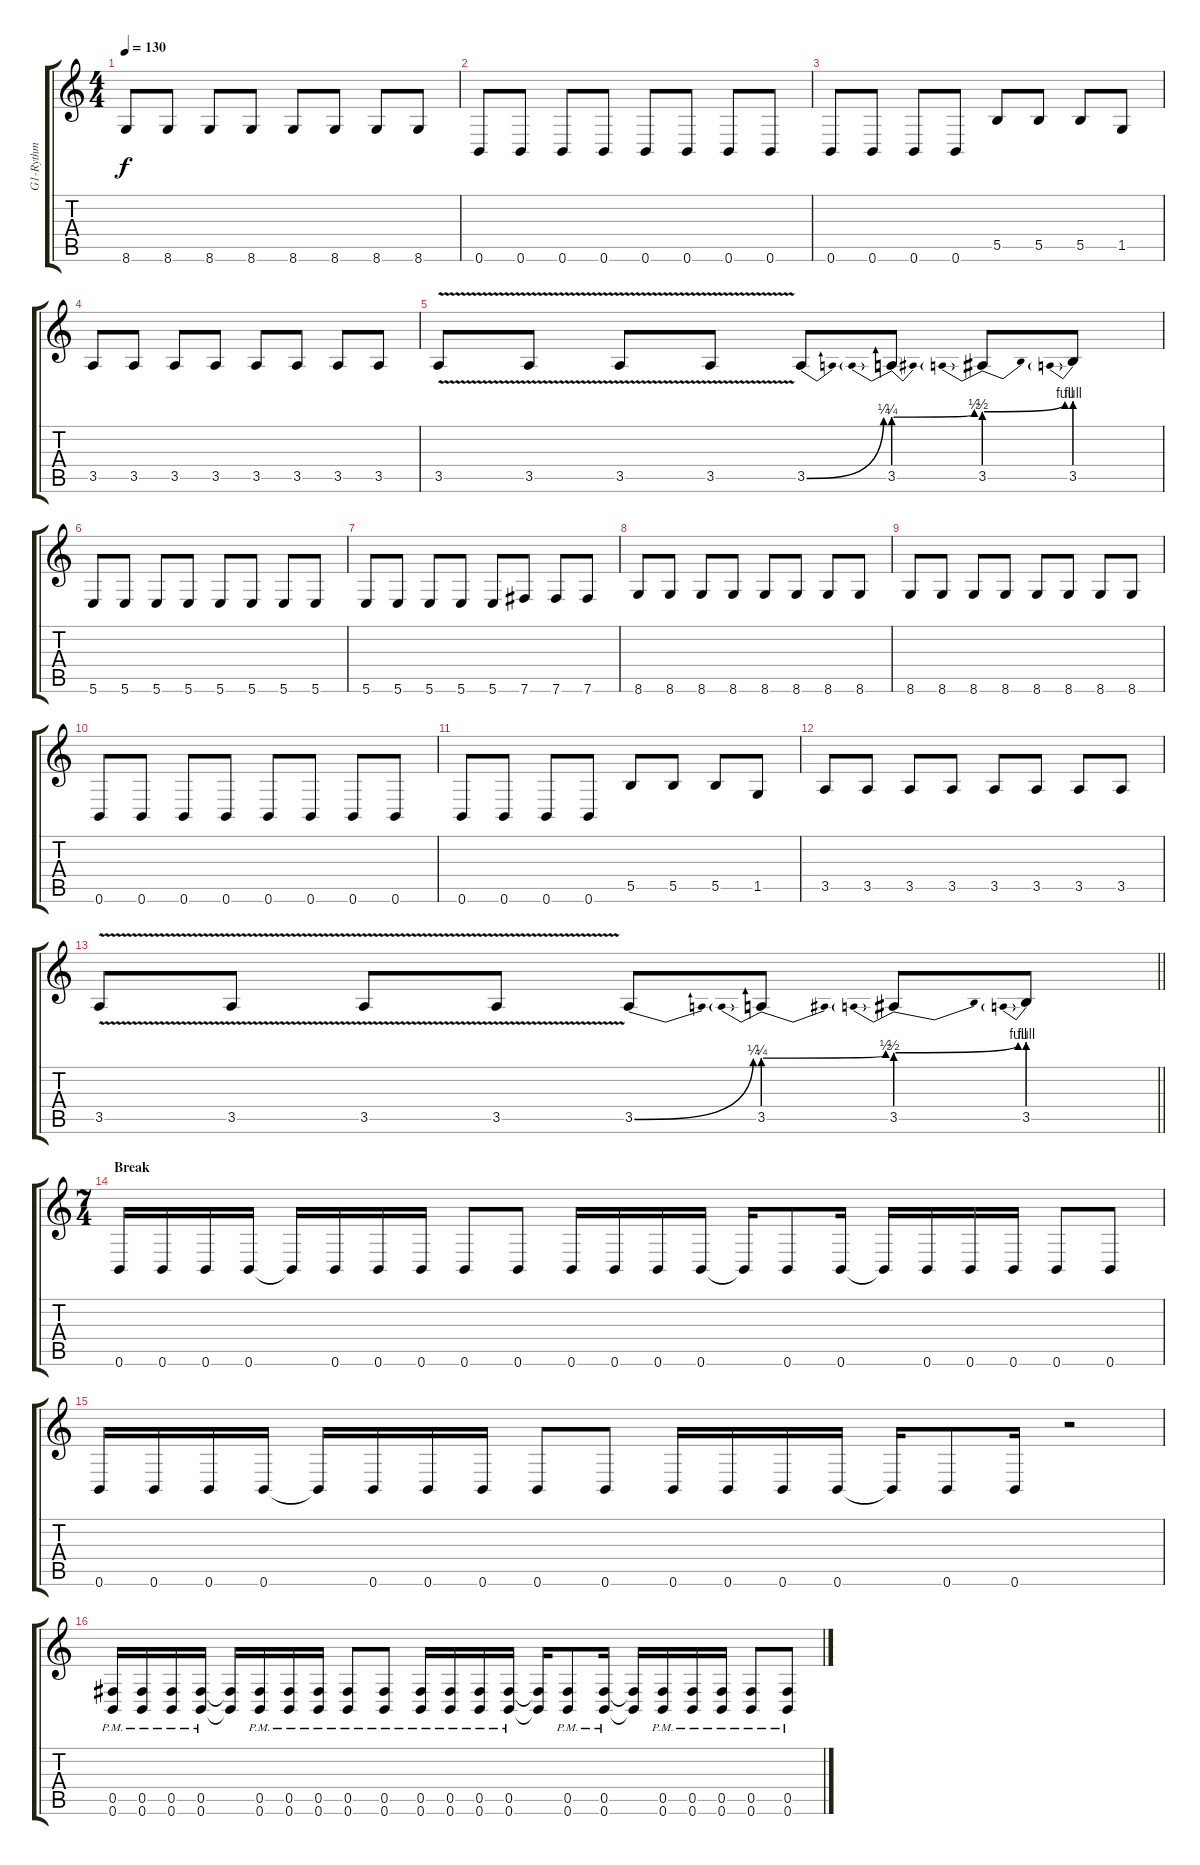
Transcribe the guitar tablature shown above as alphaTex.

\track ("G1-Rythm" "G1-Rythm") {instrument distortionguitar}
\staff {score tabs}
\tuning (Db4 Ab3 E3 B2 Gb2 B1) {hide}
\ts (4 4)
\tempo 130
\clef g2
\ks c
8.6.8{dy f} 8.6.8 8.6.8 8.6.8 8.6.8 8.6.8 8.6.8 8.6.8 |
0.6.8 0.6.8 0.6.8 0.6.8 0.6.8 0.6.8 0.6.8 0.6.8 |
0.6.8 0.6.8 0.6.8 0.6.8 5.5.8 5.5.8 5.5.8 1.5.8 |
3.5.8 3.5.8 3.5.8 3.5.8 3.5.8 3.5.8 3.5.8 3.5.8 |
3.5{v}.8 3.5{v}.8 3.5{v}.8 3.5{v}.8 3.5{be (bend 0 0 60 1)}.8 3.5{be (prebendbend 0 1 60 2)}.8 3.5{be (prebendbend 0 2 60 4)}.8 3.5{be (prebend 0 4 60 4)}.8 |
5.6.8 5.6.8 5.6.8 5.6.8 5.6.8 5.6.8 5.6.8 5.6.8 |
5.6.8 5.6.8 5.6.8 5.6.8 5.6.8 7.6.8 7.6.8 7.6.8 |
8.6.8 8.6.8 8.6.8 8.6.8 8.6.8 8.6.8 8.6.8 8.6.8 |
8.6.8 8.6.8 8.6.8 8.6.8 8.6.8 8.6.8 8.6.8 8.6.8 |
0.6.8 0.6.8 0.6.8 0.6.8 0.6.8 0.6.8 0.6.8 0.6.8 |
0.6.8 0.6.8 0.6.8 0.6.8 5.5.8 5.5.8 5.5.8 1.5.8 |
3.5.8 3.5.8 3.5.8 3.5.8 3.5.8 3.5.8 3.5.8 3.5.8 |
\barLineRight lightlight
3.5{v}.8 3.5{v}.8 3.5{v}.8 3.5{v}.8 3.5{be (bend 0 0 60 1)}.8 3.5{be (prebendbend 0 1 60 2)}.8 3.5{be (prebendbend 0 2 60 4)}.8 3.5{be (prebend 0 4 60 4)}.8 |
\ts (7 4)
\section ("" "Break")
0.6.16 0.6.16 0.6.16 0.6.16 0.6{t}.16 0.6.16 0.6.16 0.6.16 0.6.8 0.6.8 0.6.16 0.6.16 0.6.16 0.6.16 0.6{t}.16 0.6.8 0.6.16 0.6{t}.16 0.6.16 0.6.16 0.6.16 0.6.8 0.6.8 |
0.6.16 0.6.16 0.6.16 0.6.16 0.6{t}.16 0.6.16 0.6.16 0.6.16 0.6.8 0.6.8 0.6.16 0.6.16 0.6.16 0.6.16 0.6{t}.16 0.6.8 0.6.16 r.2 |
(0.5{pm} 0.6{pm}).16 (0.5{pm} 0.6{pm}).16 (0.5{pm} 0.6{pm}).16 (0.5{pm} 0.6{pm}).16 (0.5{t} 0.6{t}).16 (0.5{pm} 0.6{pm}).16 (0.5{pm} 0.6{pm}).16 (0.5{pm} 0.6{pm}).16 (0.5{pm} 0.6{pm}).8 (0.5{pm} 0.6{pm}).8 (0.5{pm} 0.6{pm}).16 (0.5{pm} 0.6{pm}).16 (0.5{pm} 0.6{pm}).16 (0.5{pm} 0.6{pm}).16 (0.5{t} 0.6{t}).16 (0.5{pm} 0.6{pm}).8 (0.5{pm} 0.6{pm}).16 (0.5{t} 0.6{t}).16 (0.5{pm} 0.6{pm}).16 (0.5{pm} 0.6{pm}).16 (0.5{pm} 0.6{pm}).16 (0.5{pm} 0.6{pm}).8 (0.5{pm} 0.6{pm}).8
